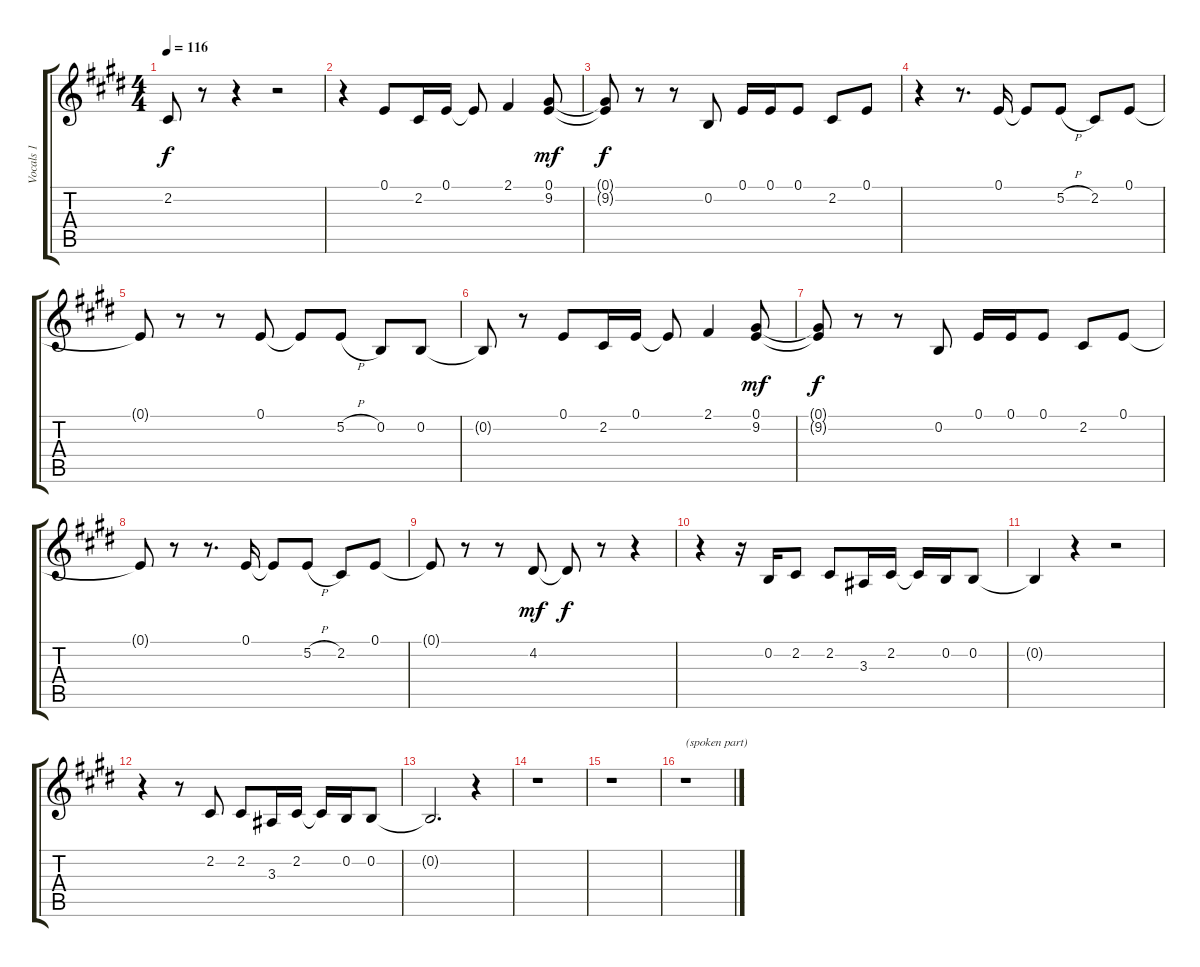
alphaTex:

\track ("Vocals 1" "Vocals 1") {instrument lead2sawtooth}
\staff {score tabs}
\tuning (E4 B3 G3 D3 A2 E2) {hide}
\ts (4 4)
\tempo 116
\clef g2
\ks e
2.2{t}.8{dy f} r.8 r.4 r.2 |
r.4 0.1.8 2.2.16 0.1.16 0.1{t}.8 2.1.4 (0.1 9.2).8{dy mf} |
(0.1{t} 9.2{t}).8{dy f} r.8 r.8 0.2.8 0.1.16 0.1.16 0.1.8 2.2.8 0.1.8 |
r.4 r.8{d} 0.1.16 0.1{t}.8 5.2{h}.8 2.2.8 0.1.8 |
0.1{t}.8 r.8 r.8 0.1.8 0.1{t}.8 5.2{h}.8 0.2.8 0.2.8 |
0.2{t}.8 r.8 0.1.8 2.2.16 0.1.16 0.1{t}.8 2.1.4 (0.1 9.2).8{dy mf} |
(0.1{t} 9.2{t}).8{dy f} r.8 r.8 0.2.8 0.1.16 0.1.16 0.1.8 2.2.8 0.1.8 |
0.1{t}.8 r.8 r.8{d} 0.1.16 0.1{t}.8 5.2{h}.8 2.2.8 0.1.8 |
0.1{t}.8 r.8 r.8 4.2.8{dy mf} 4.2{t}.8{dy f} r.8 r.4 |
r.4 r.16 0.2.16 2.2.8 2.2.8 3.3.16 2.2.16 2.2{t}.16 0.2.16 0.2.8 |
0.2{t}.4 r.4 r.2 |
r.4 r.8 2.2.8 2.2.8 3.3.16 2.2.16 2.2{t}.16 0.2.16 0.2.8 |
0.2{t}.2{d} r.4 |
r.1 |
r.1 |
r.1{txt "(spoken part)"}
